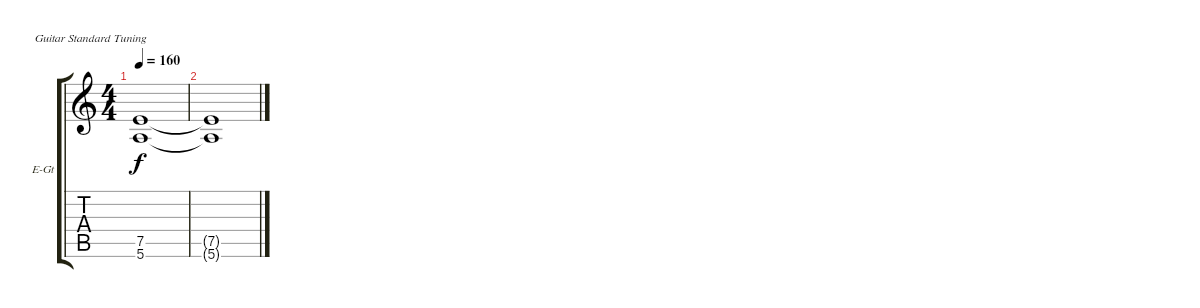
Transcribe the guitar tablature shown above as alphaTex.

\defaultSystemsLayout 4
\bracketExtendMode groupsimilarinstruments
\firstSystemTrackNameOrientation horizontal
\otherSystemsTrackNameOrientation horizontal
\track ("Electric Guitar" "E-Gt") {instrument distortionguitar}
\staff {score tabs}
\tuning (E4 B3 G3 D3 A2 E2)
\ts (4 4)
\tempo 160
\clef g2
\ks aminor
(5.6{t} 7.5{t}).1{dy f} |
(5.6{t} 7.5{t}).1
